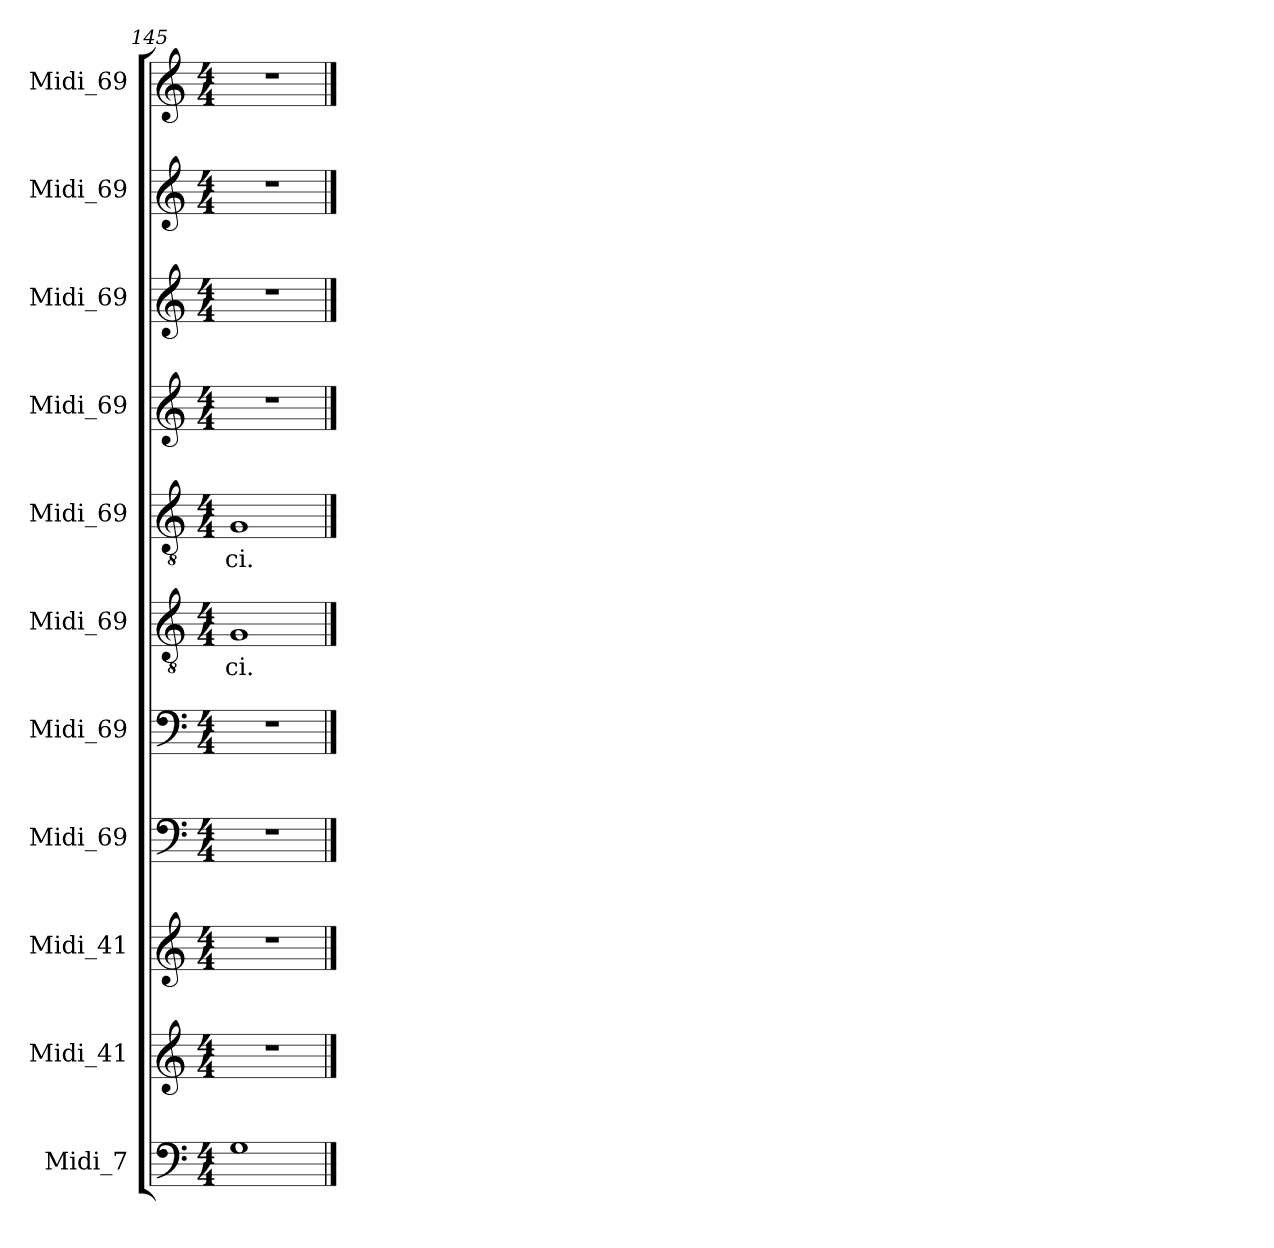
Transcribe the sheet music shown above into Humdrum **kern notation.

**kern	**kern	**kern	**kern	**kern	**kern	**text	**kern	**text	**kern	**kern	**kern	**kern
*part11	*part10	*part9	*part8	*part7	*part6	*part6	*part5	*part5	*part4	*part3	*part2	*part1
*staff11	*staff10	*staff9	*staff8	*staff7	*staff6	*staff6	*staff5	*staff5	*staff4	*staff3	*staff2	*staff1
*I"Midi_7	*I"Midi_41	*I"Midi_41	*I"Midi_69	*I"Midi_69	*I"Midi_69	*	*I"Midi_69	*	*I"Midi_69	*I"Midi_69	*I"Midi_69	*I"Midi_69
*clefF4	*clefG2	*clefG2	*clefF4	*clefF4	*clefGv2	*	*clefGv2	*	*clefG2	*clefG2	*clefG2	*clefG2
*k[]	*k[]	*k[]	*k[]	*k[]	*k[]	*	*k[]	*	*k[]	*k[]	*k[]	*k[]
*C:	*C:	*C:	*C:	*C:	*C:	*	*C:	*	*C:	*C:	*C:	*C:
*M4/4	*M4/4	*M4/4	*M4/4	*M4/4	*M4/4	*	*M4/4	*	*M4/4	*M4/4	*M4/4	*M4/4
=145	=145	=145	=145	=145	=145	=145	=145	=145	=145	=145	=145	=145
!	!	!	!	!	!	!LO:LY:b	!	!LO:LY:b	!	!	!	!
1G	1r	1r	1r	1r	1G	-ci.	1G	-ci.	1r	1r	1r	1r
==	==	==	==	==	==	==	==	==	==	==	==	==
*-	*-	*-	*-	*-	*-	*-	*-	*-	*-	*-	*-	*-
